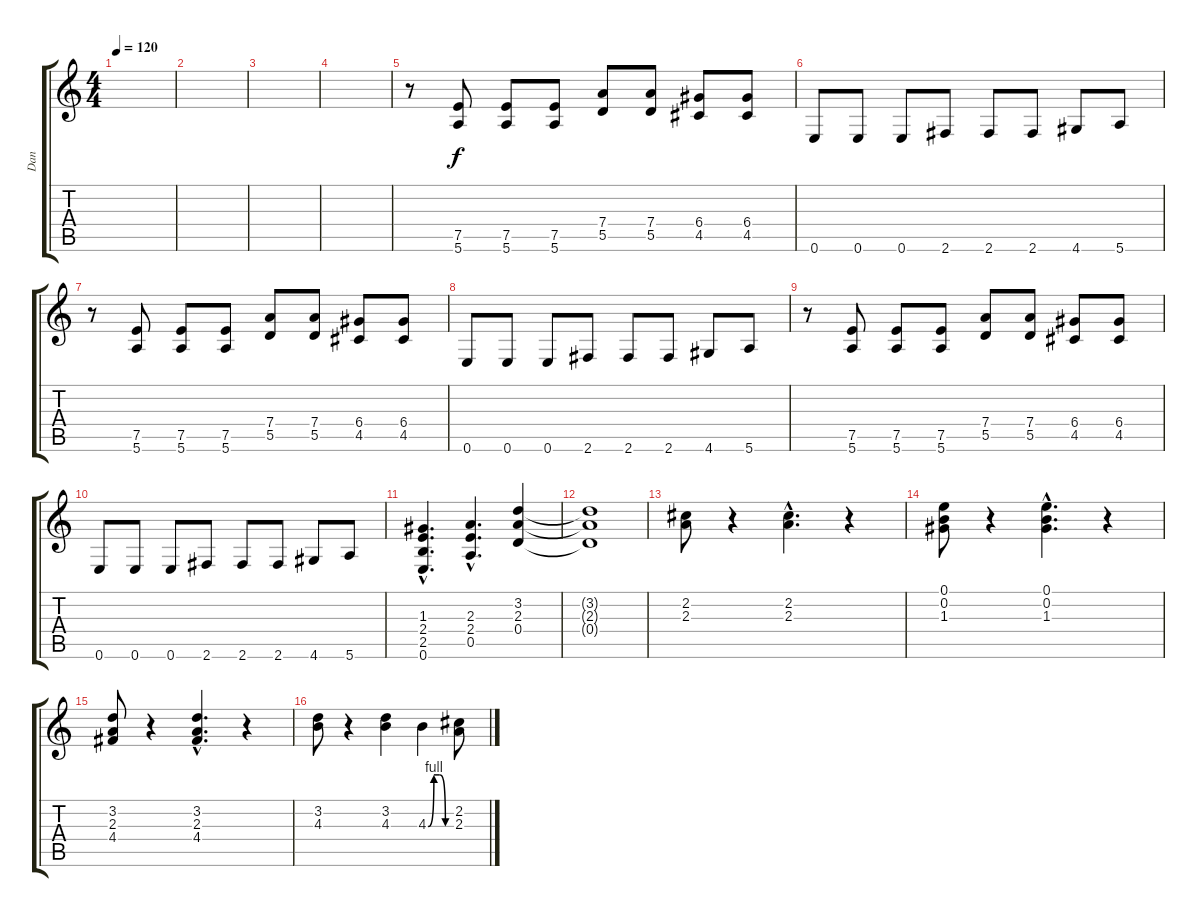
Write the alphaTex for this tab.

\track ("Dan" "Dan") {instrument overdrivenguitar}
\staff {score tabs}
\tuning (E4 B3 G3 D3 A2 E2) {hide}
\ts (4 4)
\tempo 120
\clef g2
\ks c
|
|
|
|
r.8 (7.5 5.6).8 (7.5 5.6).8 (7.5 5.6).8 (7.4 5.5).8 (7.4 5.5).8 (6.4 4.5).8 (6.4 4.5).8 |
0.6.8 0.6.8 0.6.8 2.6.8 2.6.8 2.6.8 4.6.8 5.6.8 |
r.8 (7.5 5.6).8 (7.5 5.6).8 (7.5 5.6).8 (7.4 5.5).8 (7.4 5.5).8 (6.4 4.5).8 (6.4 4.5).8 |
0.6.8 0.6.8 0.6.8 2.6.8 2.6.8 2.6.8 4.6.8 5.6.8 |
r.8 (7.5 5.6).8 (7.5 5.6).8 (7.5 5.6).8 (7.4 5.5).8 (7.4 5.5).8 (6.4 4.5).8 (6.4 4.5).8 |
0.6.8 0.6.8 0.6.8 2.6.8 2.6.8 2.6.8 4.6.8 5.6.8 |
(1.3{hac} 2.4{hac} 2.5{hac} 0.6{hac}).4{d} (2.3{hac} 2.4{hac} 0.5{hac}).4{d} (3.2 2.3 0.4).4 |
(3.2{t} 2.3{t} 0.4{t}).1 |
(2.2 2.3).8 r.4 (2.2{hac} 2.3{hac}).4{d} r.4 |
(0.1 0.2 1.3).8 r.4 (0.1{hac} 0.2{hac} 1.3{hac}).4{d} r.4 |
(3.2 2.3 4.4).8 r.4 (3.2{hac} 2.3{hac} 4.4{hac}).4{d} r.4 |
(3.2 4.3).8 r.4 (3.2 4.3).4 4.3{be (custom 0 0 15 4 30 4 45 0 60 0)}.4 (2.2 2.3).8
